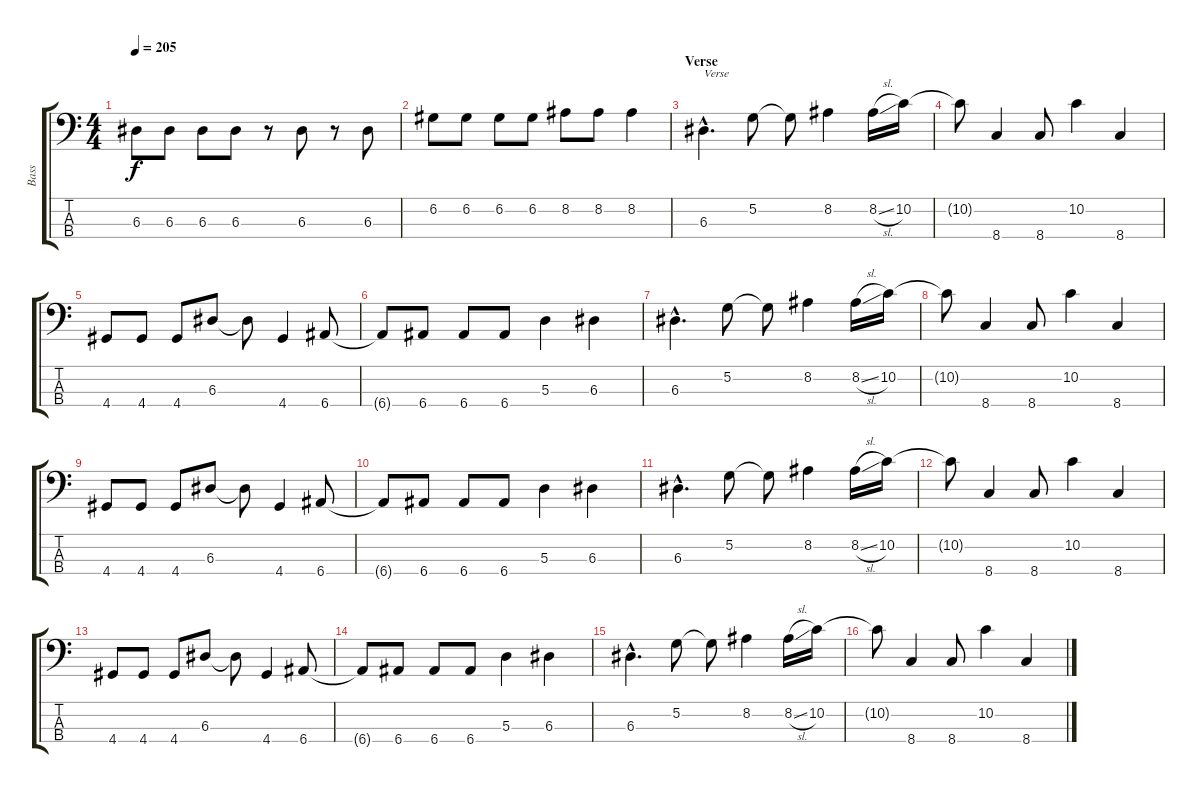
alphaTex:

\track ("Bass" "Bass") {instrument electricbassfinger}
\staff {score tabs}
\tuning (G2 D2 A1 E1) {hide}
\ts (4 4)
\tempo 205
\clef f4
\ks c
6.3.8{dy f} 6.3.8 6.3.8 6.3.8 r.8 6.3.8 r.8 6.3.8 |
6.2.8 6.2.8 6.2.8 6.2.8 8.2.8 8.2.8 8.2.4 |
\section ("" "Verse")
6.3{hac}.4{d txt "Verse"} 5.2.8 5.2{t}.8 8.2.4 8.2{sl}.16 10.2.16 |
10.2{t}.8 8.4.4 8.4.8 10.2.4 8.4.4 |
4.4.8 4.4.8 4.4.8 6.3.8 6.3{t}.8 4.4.4 6.4.8 |
6.4{t}.8 6.4.8 6.4.8 6.4.8 5.3.4 6.3.4 |
6.3{hac}.4{d} 5.2.8 5.2{t}.8 8.2.4 8.2{sl}.16 10.2.16 |
10.2{t}.8 8.4.4 8.4.8 10.2.4 8.4.4 |
4.4.8 4.4.8 4.4.8 6.3.8 6.3{t}.8 4.4.4 6.4.8 |
6.4{t}.8 6.4.8 6.4.8 6.4.8 5.3.4 6.3.4 |
6.3{hac}.4{d} 5.2.8 5.2{t}.8 8.2.4 8.2{sl}.16 10.2.16 |
10.2{t}.8 8.4.4 8.4.8 10.2.4 8.4.4 |
4.4.8 4.4.8 4.4.8 6.3.8 6.3{t}.8 4.4.4 6.4.8 |
6.4{t}.8 6.4.8 6.4.8 6.4.8 5.3.4 6.3.4 |
6.3{hac}.4{d} 5.2.8 5.2{t}.8 8.2.4 8.2{sl}.16 10.2.16 |
10.2{t}.8 8.4.4 8.4.8 10.2.4 8.4.4
